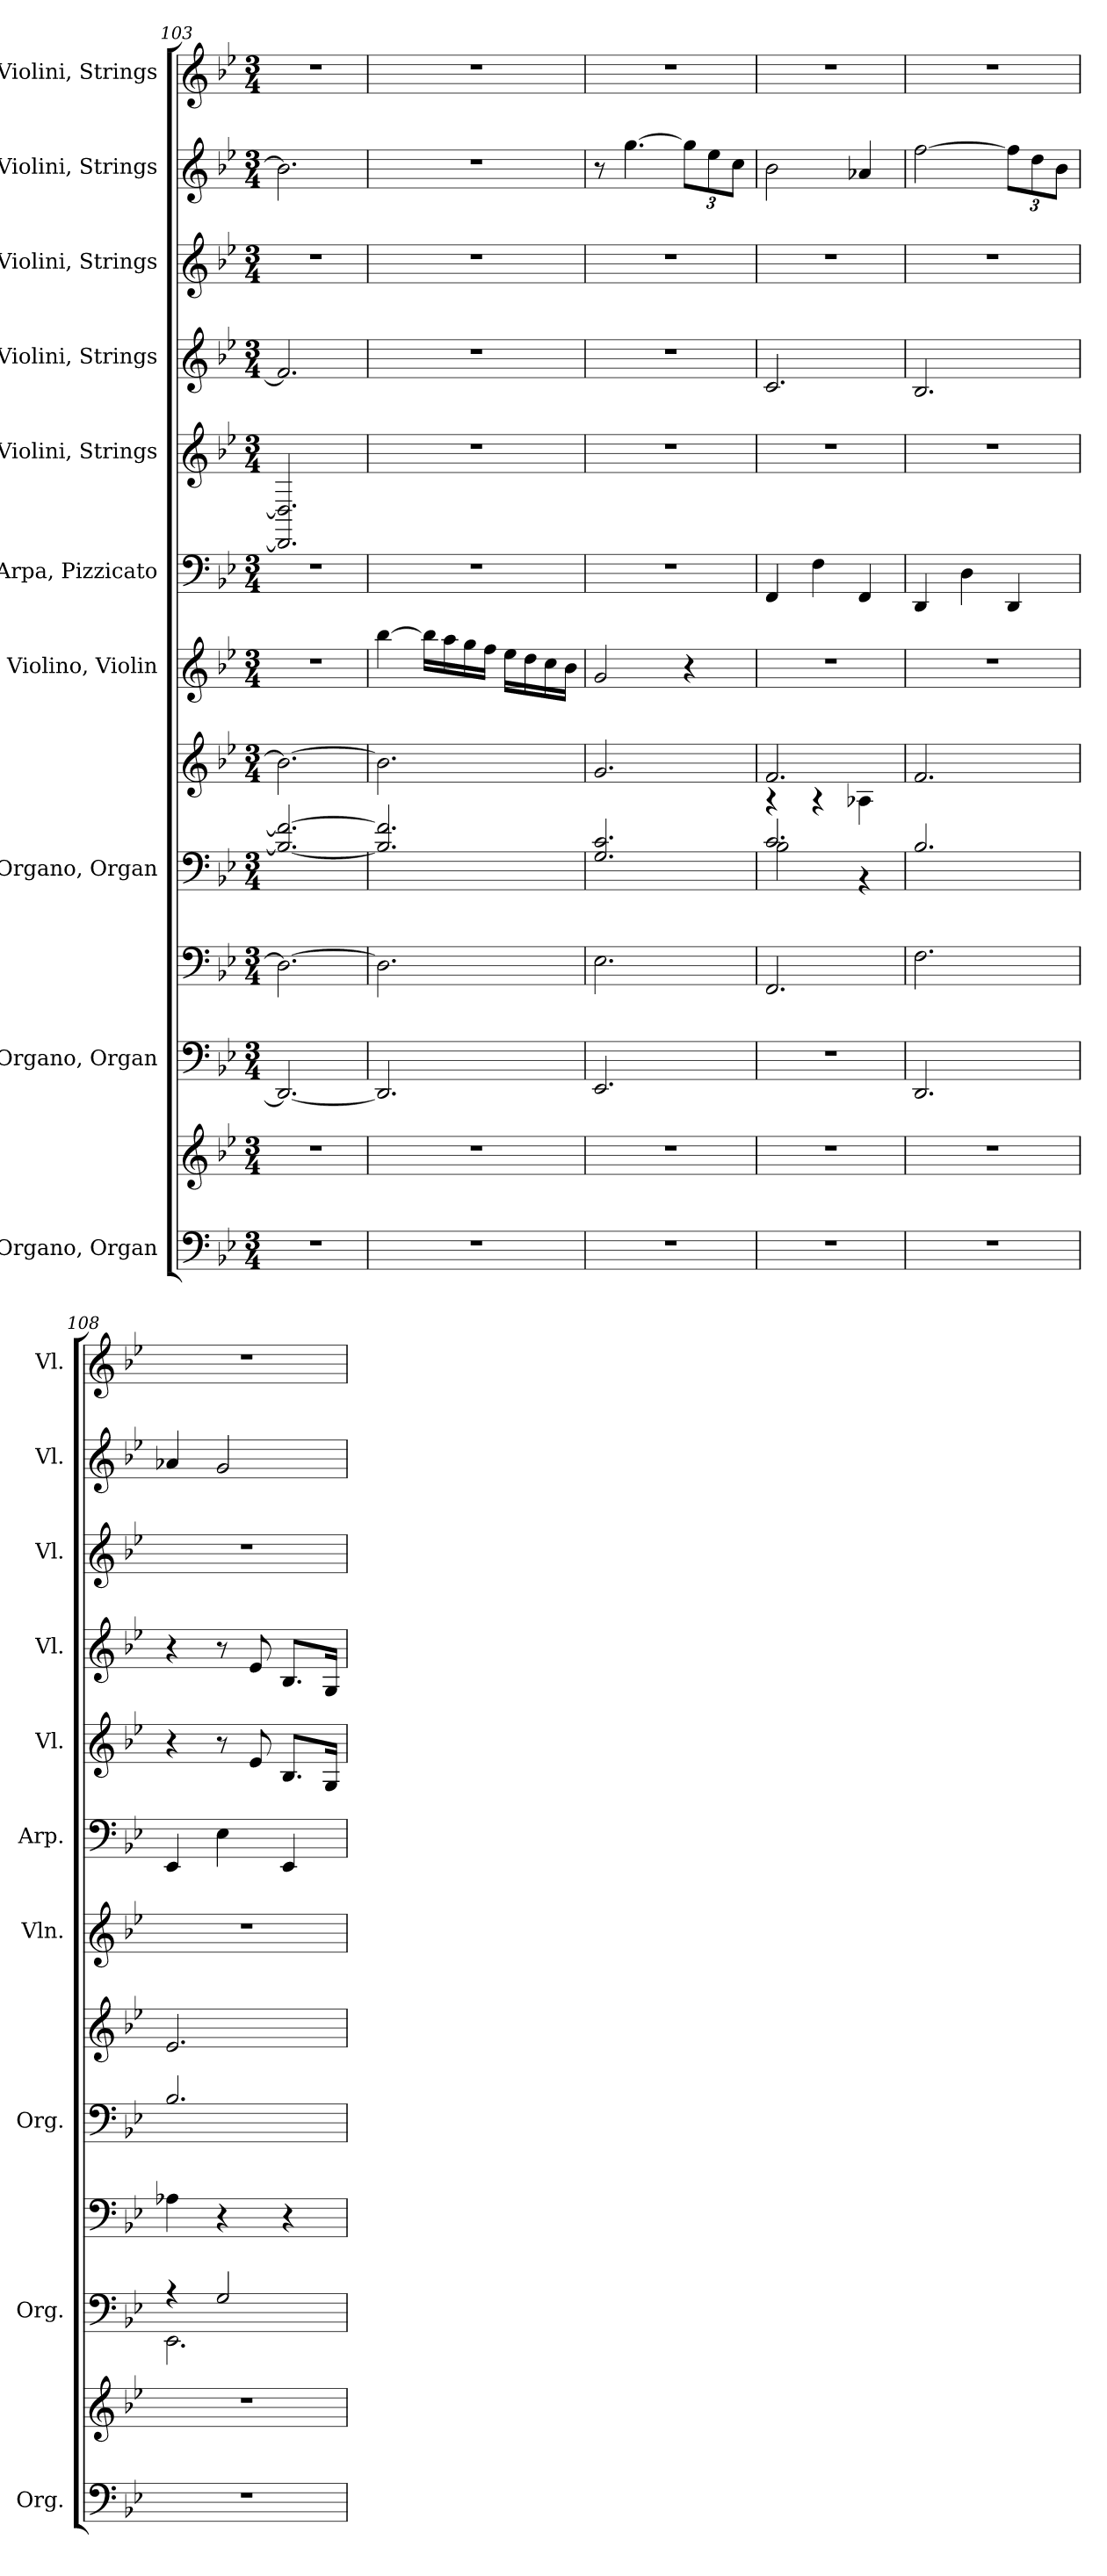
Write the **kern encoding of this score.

**kern	**kern	**kern	**kern	**kern	**kern	**kern	**kern	**kern	**kern	**kern	**kern	**kern
*part10	*part10	*part9	*part9	*part8	*part8	*part7	*part6	*part5	*part4	*part3	*part2	*part1
*staff13	*staff12	*staff11	*staff10	*staff9	*staff8	*staff7	*staff6	*staff5	*staff4	*staff3	*staff2	*staff1
*I"Organo, Organ	*	*I"Organo, Organ	*	*I"Organo, Organ	*	*I"Violino, Violin	*I"Arpa, Pizzicato	*I"Violini, Strings	*I"Violini, Strings	*I"Violini, Strings	*I"Violini, Strings	*I"Violini, Strings
*I'Org.	*	*I'Org.	*	*I'Org.	*	*I'Vln.	*I'Arp.	*I'Vl.	*I'Vl.	*I'Vl.	*I'Vl.	*I'Vl.
*clefF4	*clefG2	*clefF4	*clefF4	*clefF4	*clefG2	*clefG2	*clefF4	*clefG2	*clefG2	*clefG2	*clefG2	*clefG2
*k[b-e-]	*k[b-e-]	*k[b-e-]	*k[b-e-]	*k[b-e-]	*k[b-e-]	*k[b-e-]	*k[b-e-]	*k[b-e-]	*k[b-e-]	*k[b-e-]	*k[b-e-]	*k[b-e-]
*M3/4	*M3/4	*M3/4	*M3/4	*M3/4	*M3/4	*M3/4	*M3/4	*M3/4	*M3/4	*M3/4	*M3/4	*M3/4
=103	=103	=103	=103	=103	=103	=103	=103	=103	=103	=103	=103	=103
2.r	2.r	2.DD/_	2.D\_	2.B-/_ 2.f/_	2.b-\_	2.r	2.r	2.DD/] 2.D/]	2.f/]	2.r	2.b-\]	2.r
=104	=104	=104	=104	=104	=104	=104	=104	=104	=104	=104	=104	=104
2.r	2.r	2.DD/]	2.D\]	2.B-/] 2.f/]	2.b-\]	[4bb-\	2.r	2.r	2.r	2.r	2.r	2.r
.	.	.	.	.	.	16bb-\LL]	.	.	.	.	.	.
.	.	.	.	.	.	16aa\	.	.	.	.	.	.
.	.	.	.	.	.	16gg\	.	.	.	.	.	.
.	.	.	.	.	.	16ff\JJ	.	.	.	.	.	.
.	.	.	.	.	.	16ee-\LL	.	.	.	.	.	.
.	.	.	.	.	.	16dd\	.	.	.	.	.	.
.	.	.	.	.	.	16cc\	.	.	.	.	.	.
.	.	.	.	.	.	16b-\JJ	.	.	.	.	.	.
=105	=105	=105	=105	=105	=105	=105	=105	=105	=105	=105	=105	=105
2.r	2.r	2.EE-/	2.E-\	2.G/ 2.c/	2.g/	2g/	2.r	2.r	2.r	2.r	8r	2.r
.	.	.	.	.	.	.	.	.	.	.	[4.gg\	.
*	*	*	*	*	*	*	*	*	*	*	*Xbrackettup	*
.	.	.	.	.	.	4r	.	.	.	.	12gg\L]	.
.	.	.	.	.	.	.	.	.	.	.	12ee-\	.
.	.	.	.	.	.	.	.	.	.	.	12cc\J	.
=106	=106	=106	=106	=106	=106	=106	=106	=106	=106	=106	=106	=106
*	*	*	*	*^	*^	*	*	*	*	*	*	*
2.r	2.r	2.r	2.FF/	2.c/	2B-\	2.f/	4r	2.r	4FF/	2.r	2.c/	2.r	2b-\	2.r
.	.	.	.	.	.	.	4r	.	4F\	.	.	.	.	.
.	.	.	.	.	4r	.	4A-X\	.	4FF/	.	.	.	4a-X/	.
*	*	*	*	*v	*v	*	*	*	*	*	*	*	*	*
*	*	*	*	*	*v	*v	*	*	*	*	*	*	*
=107	=107	=107	=107	=107	=107	=107	=107	=107	=107	=107	=107	=107
2.r	2.r	2.DD/	2.F\	2.B-/	2.f/	2.r	4DD/	2.r	2.B-/	2.r	[2ff\	2.r
.	.	.	.	.	.	.	4D\	.	.	.	.	.
.	.	.	.	.	.	.	4DD/	.	.	.	12ff\L]	.
.	.	.	.	.	.	.	.	.	.	.	12dd\	.
.	.	.	.	.	.	.	.	.	.	.	12b-\J	.
!!LO:PB:g=z
=108	=108	=108	=108	=108	=108	=108	=108	=108	=108	=108	=108	=108
*	*	*^	*	*	*	*	*	*	*	*	*	*
2.r	2.r	4r	2.EE-\	4A-X\	2.B-/	2.e-/	2.r	4EE-/	4r	4r	2.r	4a-X/	2.r
.	.	2G/	.	4r	.	.	.	4E-\	8r	8r	.	2g/	.
.	.	.	.	.	.	.	.	.	8e-/	8e-/	.	.	.
.	.	.	.	4r	.	.	.	4EE-/	8.B-/L	8.B-/L	.	.	.
.	.	.	.	.	.	.	.	.	16G/Jk	16G/Jk	.	.	.
*	*	*v	*v	*	*	*	*	*	*	*	*	*	*
=	=	=	=	=	=	=	=	=	=	=	=	=
*-	*-	*-	*-	*-	*-	*-	*-	*-	*-	*-	*-	*-
